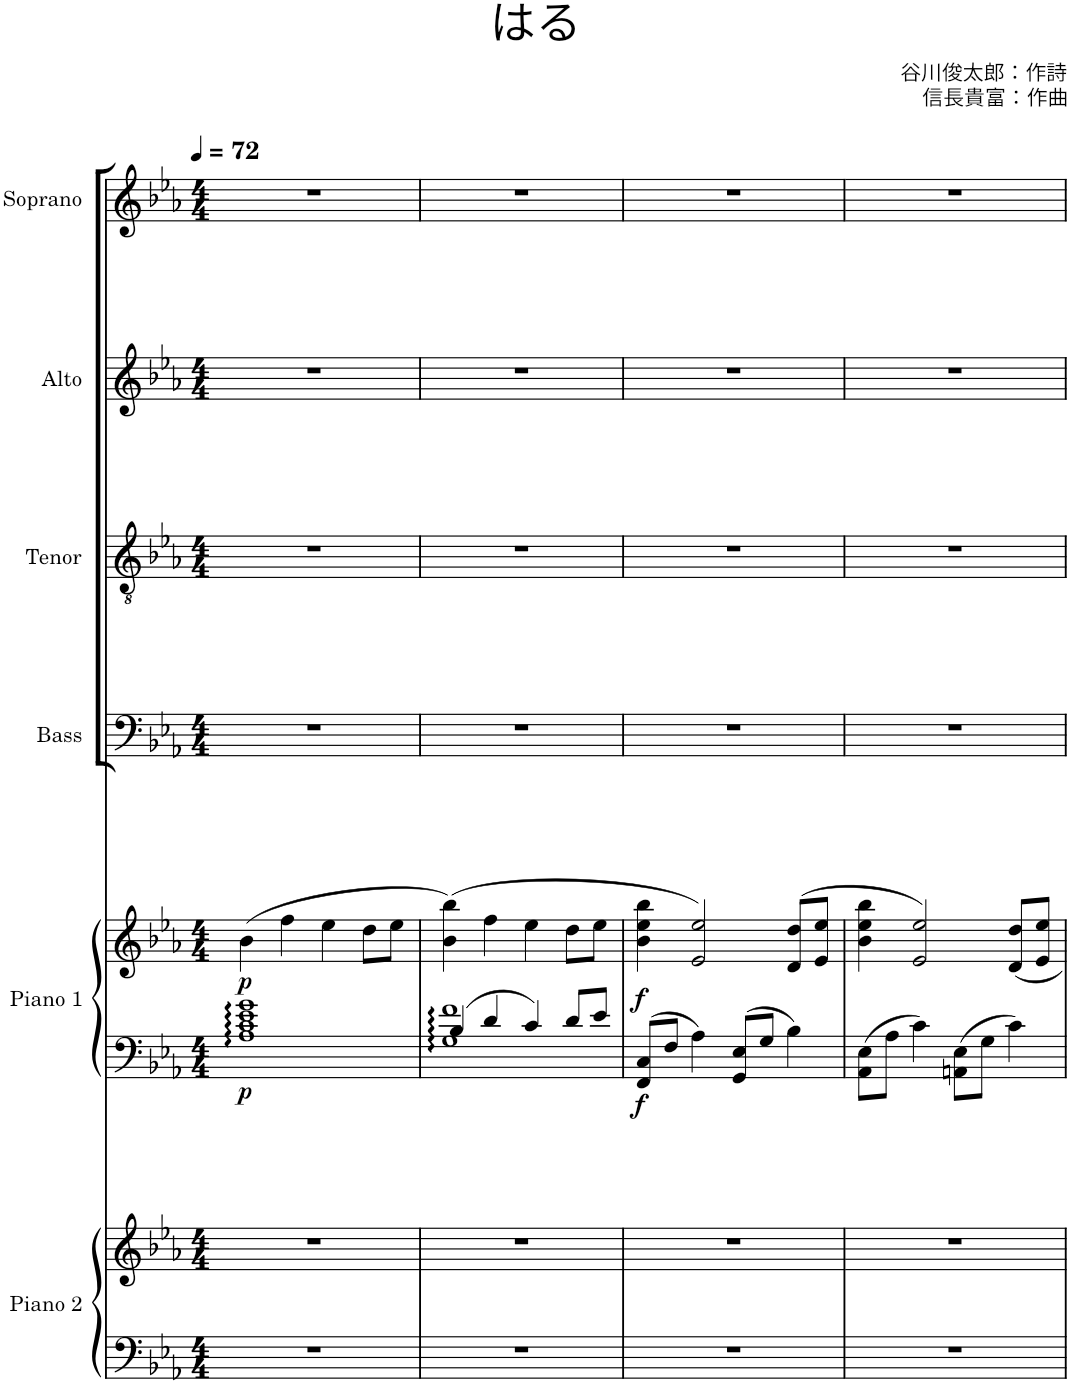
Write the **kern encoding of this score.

**kern	**kern	**kern	**kern	**dynam	**kern	**kern	**kern	**kern
*part6	*part6	*part5	*part5	*part5	*part4	*part3	*part2	*part1
*staff8	*staff7	*staff6	*staff5	*staff5/6	*staff4	*staff3	*staff2	*staff1
*I"Piano 2	*	*I"Piano 1	*	*	*I"Bass	*I"Tenor	*I"Alto	*I"Soprano
*I'Pno. 2	*	*I'Pno. 1	*	*	*I'B.	*I'T.	*I'A.	*I'S.
*clefF4	*clefG2	*clefF4	*clefG2	*	*clefF4	*clefGv2	*clefG2	*clefG2
*k[b-e-a-]	*k[b-e-a-]	*k[b-e-a-]	*k[b-e-a-]	*	*k[b-e-a-]	*k[b-e-a-]	*k[b-e-a-]	*k[b-e-a-]
*M4/4	*M4/4	*M4/4	*M4/4	*	*M4/4	*M4/4	*M4/4	*M4/4
*MM72	*MM72	*MM72	*MM72	*	*MM72	*MM72	*MM72	*MM72
=1	=1	=1	=1	=1	=1	=1	=1	=1
!	!	!	!	!LO:DY:b=2	!	!	!	!
!	!	!	!	!LO:DY:n=1:b	!	!	!	!
1r	1r	1A-:: 1c:: 1e-:: 1g::	(4b-\	p p	1r	1r	1r	1r
.	.	.	4ff\	.	.	.	.	.
.	.	.	4ee-\	.	.	.	.	.
.	.	.	8dd\L	.	.	.	.	.
.	.	.	8ee-\J	.	.	.	.	.
=2	=2	=2	=2	=2	=2	=2	=2	=2
*	*	*^	*	*	*	*	*	*
1r	1r	4B-/	1G:: 1f::	(4b-\ 4bb-\)	.	1r	1r	1r	1r
.	.	4d/	.	4ff\	.	.	.	.	.
.	.	4c/	.	4ee-\	.	.	.	.	.
.	.	8d/L	.	8dd\L	.	.	.	.	.
.	.	8e-/J	.	8ee-\J	.	.	.	.	.
*	*	*v	*v	*	*	*	*	*	*
=3	=3	=3	=3	=3	=3	=3	=3	=3
!	!	!	!	!LO:DY:b=2	!	!	!	!
!	!	!	!	!LO:DY:n=1:b	!	!	!	!
1r	1r	8FF/ 8C/L	4b-\ 4ee-\ 4bb-\	f f	1r	1r	1r	1r
.	.	8F/J	.	.	.	.	.	.
.	.	4A-\	2e-/ 2ee-/)	.	.	.	.	.
.	.	8GG/ 8E-/L	.	.	.	.	.	.
.	.	8G/J	.	.	.	.	.	.
.	.	4B-\	(8d/ 8dd/L	.	.	.	.	.
.	.	.	8e-/ 8ee-/J	.	.	.	.	.
=4	=4	=4	=4	=4	=4	=4	=4	=4
1r	1r	8AA-\ 8E-\L	4b-\ 4ee-\ 4bb-\	.	1r	1r	1r	1r
.	.	8A-\J	.	.	.	.	.	.
.	.	4c\	2e-/ 2ee-/)	.	.	.	.	.
.	.	8AAn\ 8E-\L	.	.	.	.	.	.
.	.	8G\J	.	.	.	.	.	.
.	.	4c\	8d/ 8dd/L	.	.	.	.	.
.	.	.	8e-/ 8ee-/J	.	.	.	.	.
=	=	=	=	=	=	=	=	=
*-	*-	*-	*-	*-	*-	*-	*-	*-
